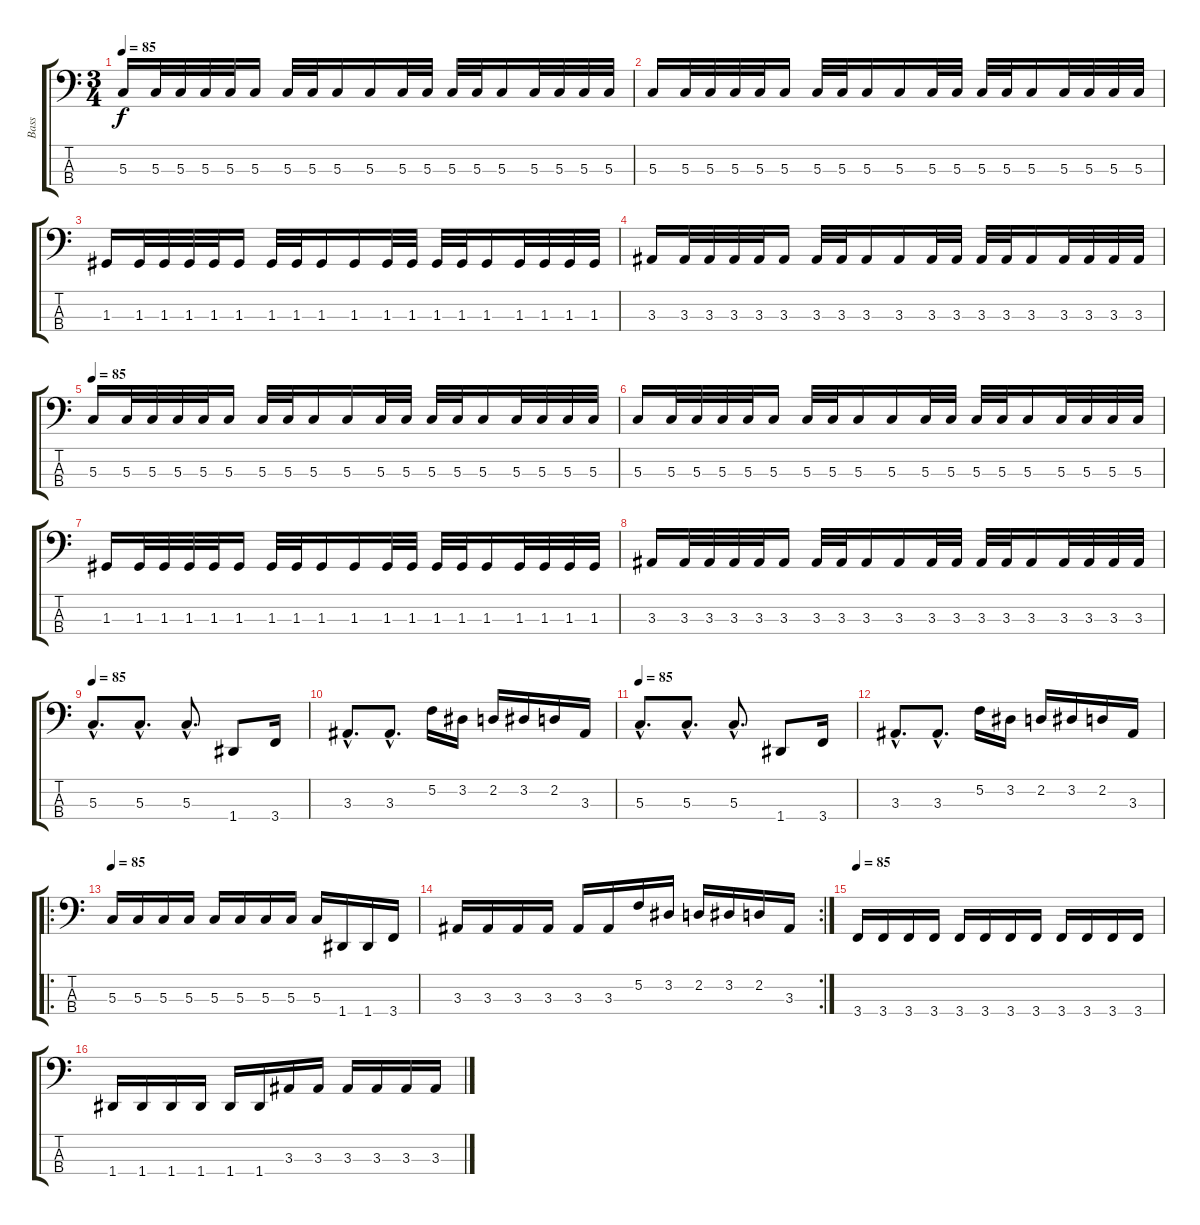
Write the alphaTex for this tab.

\track ("Bass" "Bass") {instrument electricbassfinger}
\staff {score tabs}
\tuning (F2 C2 G1 D1) {hide}
\ts (3 4)
\tempo 85
\clef f4
\ks c
5.3.16{dy f} 5.3.32 5.3.32 5.3.32 5.3.32 5.3.16 5.3.32 5.3.32 5.3.16 5.3.16 5.3.32 5.3.32 5.3.32 5.3.32 5.3.16 5.3.32 5.3.32 5.3.32 5.3.32 |
5.3.16 5.3.32 5.3.32 5.3.32 5.3.32 5.3.16 5.3.32 5.3.32 5.3.16 5.3.16 5.3.32 5.3.32 5.3.32 5.3.32 5.3.16 5.3.32 5.3.32 5.3.32 5.3.32 |
1.3.16 1.3.32 1.3.32 1.3.32 1.3.32 1.3.16 1.3.32 1.3.32 1.3.16 1.3.16 1.3.32 1.3.32 1.3.32 1.3.32 1.3.16 1.3.32 1.3.32 1.3.32 1.3.32 |
3.3.16 3.3.32 3.3.32 3.3.32 3.3.32 3.3.16 3.3.32 3.3.32 3.3.16 3.3.16 3.3.32 3.3.32 3.3.32 3.3.32 3.3.16 3.3.32 3.3.32 3.3.32 3.3.32 |
\tempo 85
5.3.16 5.3.32 5.3.32 5.3.32 5.3.32 5.3.16 5.3.32 5.3.32 5.3.16 5.3.16 5.3.32 5.3.32 5.3.32 5.3.32 5.3.16 5.3.32 5.3.32 5.3.32 5.3.32 |
5.3.16 5.3.32 5.3.32 5.3.32 5.3.32 5.3.16 5.3.32 5.3.32 5.3.16 5.3.16 5.3.32 5.3.32 5.3.32 5.3.32 5.3.16 5.3.32 5.3.32 5.3.32 5.3.32 |
1.3.16 1.3.32 1.3.32 1.3.32 1.3.32 1.3.16 1.3.32 1.3.32 1.3.16 1.3.16 1.3.32 1.3.32 1.3.32 1.3.32 1.3.16 1.3.32 1.3.32 1.3.32 1.3.32 |
3.3.16 3.3.32 3.3.32 3.3.32 3.3.32 3.3.16 3.3.32 3.3.32 3.3.16 3.3.16 3.3.32 3.3.32 3.3.32 3.3.32 3.3.16 3.3.32 3.3.32 3.3.32 3.3.32 |
\tempo 85
5.3{hac}.8{d} 5.3{hac}.8{d} 5.3{hac}.8{d} 1.4.8 3.4.16 |
3.3{hac}.8{d} 3.3{hac}.8{d} 5.2.16 3.2.16 2.2.16 3.2.16 2.2.16 3.3.16 |
\tempo 85
5.3{hac}.8{d} 5.3{hac}.8{d} 5.3{hac}.8{d} 1.4.8 3.4.16 |
3.3{hac}.8{d} 3.3{hac}.8{d} 5.2.16 3.2.16 2.2.16 3.2.16 2.2.16 3.3.16 |
\ro
\tempo 85
5.3.16 5.3.16 5.3.16 5.3.16 5.3.16 5.3.16 5.3.16 5.3.16 5.3.16 1.4.16 1.4.16 3.4.16 |
\rc 2
3.3.16 3.3.16 3.3.16 3.3.16 3.3.16 3.3.16 5.2.16 3.2.16 2.2.16 3.2.16 2.2.16 3.3.16 |
\tempo 85
3.4.16 3.4.16 3.4.16 3.4.16 3.4.16 3.4.16 3.4.16 3.4.16 3.4.16 3.4.16 3.4.16 3.4.16 |
1.4.16 1.4.16 1.4.16 1.4.16 1.4.16 1.4.16 3.3.16 3.3.16 3.3.16 3.3.16 3.3.16 3.3.16
